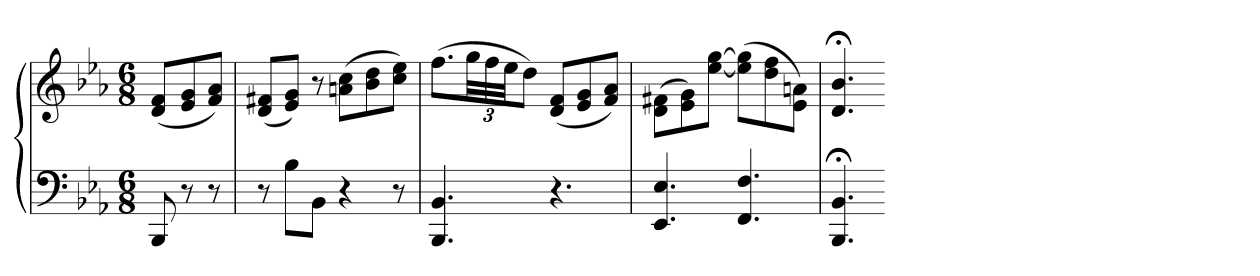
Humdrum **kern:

**kern	**kern
*part1	*part1
*staff2	*staff1
*clefF4	*clefG2
*k[b-e-a-]	*k[b-e-a-]
*M6/8	*M6/8
=	=
8BBB-	(8d 8fL
8r	8e- 8g
8r	8f 8a-J)
=	=
8r	(8d 8f#XL
8B-L	8e- 8gJ)
8BB-J	8r
4r	(8an 8ccL
.	8b- 8dd
8r	8cc 8ee-J)
=	=
4.BBB- 4.BB-	(8.ffL
.	48ggLL
.	48ff
.	48ee-JJ
.	8ddJ)
4.r	(8d 8fL
.	8e- 8g
.	8f 8a-J)
=	=
4.EE- 4.E-	(8d 8f#XL
.	8e- 8g)
.	[8ee- [8ggJ
4.FF 4.F	(8ee-] 8gg]L
.	8dd 8ff
.	8e- 8anJ)
=	=
4.BBB-;< 4.BB-;<	4.d;< 4.b-;<
=-	=-
*-	*-
